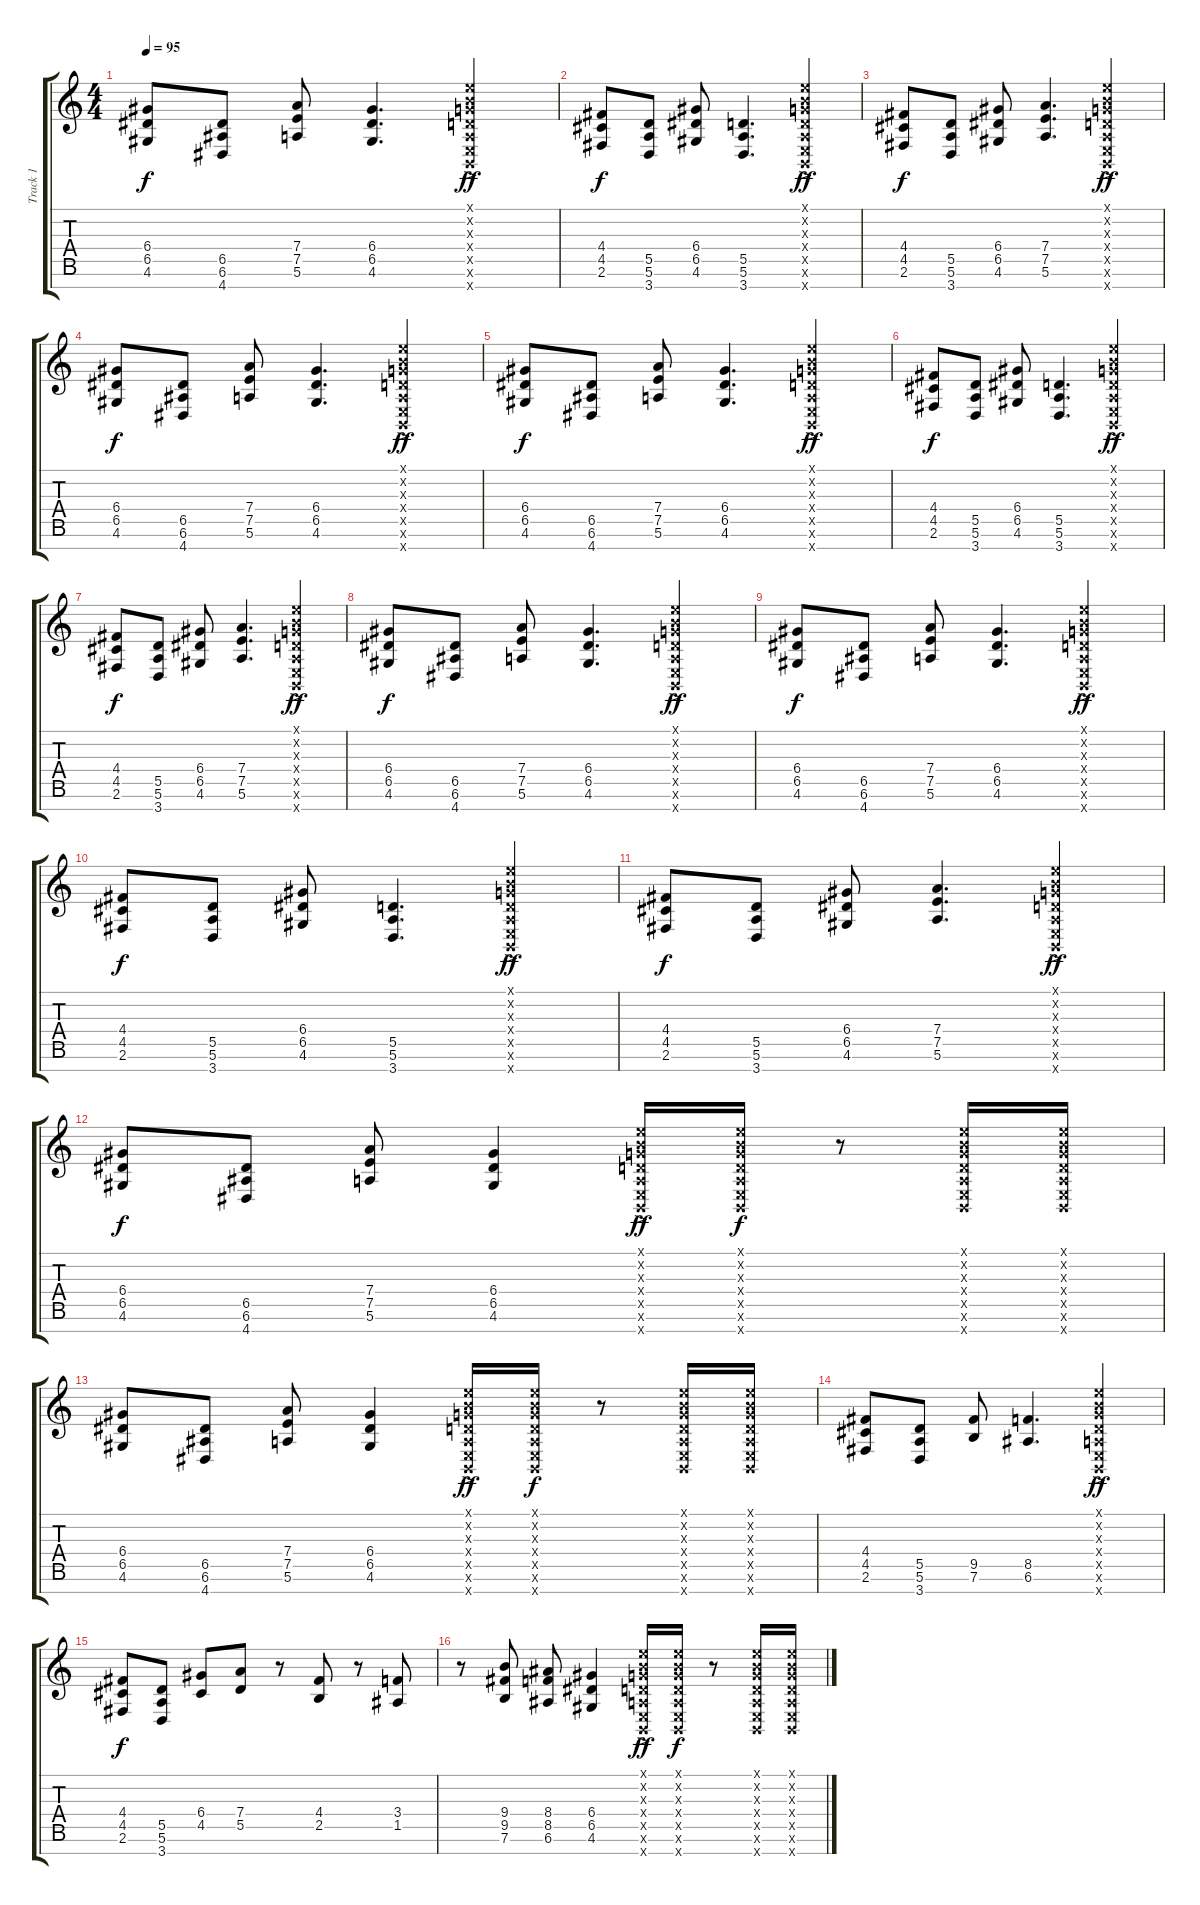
\track ("Track 1" "Track 1") {instrument overdrivenguitar}
\staff {score tabs}
\tuning (E4 B3 G3 D3 A2 E2 B1) {hide}
\ts (4 4)
\tempo 95
\clef g2
\ks c
(6.4 6.5 4.6).8{dy f} (6.5 6.6 4.7).8 (7.4 7.5 5.6).8 (6.4 6.5 4.6).4{d} (0.1{x} 0.2{x} 0.3{x} 0.4{ac x} 0.5{ac x} 0.6{ac x} 0.7{x}).4{dy ff} |
(4.4 4.5 2.6).8{dy f} (5.5 5.6 3.7).8 (6.4 6.5 4.6).8 (5.5 5.6 3.7).4{d} (0.1{x} 0.2{x} 0.3{x} 0.4{ac x} 0.5{ac x} 0.6{ac x} 0.7{x}).4{dy ff} |
(4.4 4.5 2.6).8{dy f} (5.5 5.6 3.7).8 (6.4 6.5 4.6).8 (7.4 7.5 5.6).4{d} (0.1{x} 0.2{x} 0.3{x} 0.4{ac x} 0.5{ac x} 0.6{ac x} 0.7{x}).4{dy ff} |
(6.4 6.5 4.6).8{dy f} (6.5 6.6 4.7).8 (7.4 7.5 5.6).8 (6.4 6.5 4.6).4{d} (0.1{x} 0.2{x} 0.3{x} 0.4{ac x} 0.5{ac x} 0.6{ac x} 0.7{x}).4{dy ff} |
(6.4 6.5 4.6).8{dy f} (6.5 6.6 4.7).8 (7.4 7.5 5.6).8 (6.4 6.5 4.6).4{d} (0.1{x} 0.2{x} 0.3{x} 0.4{ac x} 0.5{ac x} 0.6{ac x} 0.7{x}).4{dy ff} |
(4.4 4.5 2.6).8{dy f} (5.5 5.6 3.7).8 (6.4 6.5 4.6).8 (5.5 5.6 3.7).4{d} (0.1{x} 0.2{x} 0.3{x} 0.4{ac x} 0.5{ac x} 0.6{ac x} 0.7{x}).4{dy ff} |
(4.4 4.5 2.6).8{dy f} (5.5 5.6 3.7).8 (6.4 6.5 4.6).8 (7.4 7.5 5.6).4{d} (0.1{x} 0.2{x} 0.3{x} 0.4{ac x} 0.5{ac x} 0.6{ac x} 0.7{x}).4{dy ff} |
(6.4 6.5 4.6).8{dy f} (6.5 6.6 4.7).8 (7.4 7.5 5.6).8 (6.4 6.5 4.6).4{d} (0.1{x} 0.2{x} 0.3{x} 0.4{ac x} 0.5{ac x} 0.6{ac x} 0.7{x}).4{dy ff} |
(6.4 6.5 4.6).8{dy f} (6.5 6.6 4.7).8 (7.4 7.5 5.6).8 (6.4 6.5 4.6).4{d} (0.1{x} 0.2{x} 0.3{x} 0.4{ac x} 0.5{ac x} 0.6{ac x} 0.7{x}).4{dy ff} |
(4.4 4.5 2.6).8{dy f} (5.5 5.6 3.7).8 (6.4 6.5 4.6).8 (5.5 5.6 3.7).4{d} (0.1{x} 0.2{x} 0.3{x} 0.4{ac x} 0.5{ac x} 0.6{ac x} 0.7{x}).4{dy ff} |
(4.4 4.5 2.6).8{dy f} (5.5 5.6 3.7).8 (6.4 6.5 4.6).8 (7.4 7.5 5.6).4{d} (0.1{x} 0.2{x} 0.3{x} 0.4{ac x} 0.5{ac x} 0.6{ac x} 0.7{x}).4{dy ff} |
(6.4 6.5 4.6).8{dy f} (6.5 6.6 4.7).8 (7.4 7.5 5.6).8 (6.4 6.5 4.6).4 (0.1{x} 0.2{x} 0.3{x} 0.4{ac x} 0.5{ac x} 0.6{ac x} 0.7{x}).16{dy ff} (0.1{x} 0.2{x} 0.3{x} 0.4{x} 0.5{x} 0.6{x} 0.7{x}).16{dy f} r.8 (0.1{x} 0.2{x} 0.3{x} 0.4{x} 0.5{x} 0.6{x} 0.7{x}).16 (0.1{x} 0.2{x} 0.3{x} 0.4{x} 0.5{x} 0.6{x} 0.7{x}).16 |
(6.4 6.5 4.6).8 (6.5 6.6 4.7).8 (7.4 7.5 5.6).8 (6.4 6.5 4.6).4 (0.1{x} 0.2{x} 0.3{x} 0.4{ac x} 0.5{ac x} 0.6{ac x} 0.7{x}).16{dy ff} (0.1{x} 0.2{x} 0.3{x} 0.4{x} 0.5{x} 0.6{x} 0.7{x}).16{dy f} r.8 (0.1{x} 0.2{x} 0.3{x} 0.4{x} 0.5{x} 0.6{x} 0.7{x}).16 (0.1{x} 0.2{x} 0.3{x} 0.4{x} 0.5{x} 0.6{x} 0.7{x}).16 |
(4.4 4.5 2.6).8 (5.5 5.6 3.7).8 (9.5 7.6).8 (8.5 6.6).4{d} (0.1{x} 0.2{x} 0.3{x} 0.4{ac x} 0.5{ac x} 0.6{ac x} 0.7{x}).4{dy ff} |
(4.4 4.5 2.6).8{dy f} (5.5 5.6 3.7).8 (6.4 4.5).8 (7.4 5.5).8 r.8 (4.4 2.5).8 r.8 (3.4 1.5).8 |
r.8 (9.4 9.5 7.6).8 (8.4 8.5 6.6).8 (6.4 6.5 4.6).4 (0.1{x} 0.2{x} 0.3{x} 0.4{ac x} 0.5{ac x} 0.6{ac x} 0.7{x}).16{dy ff} (0.1{x} 0.2{x} 0.3{x} 0.4{x} 0.5{x} 0.6{x} 0.7{x}).16{dy f} r.8 (0.1{x} 0.2{x} 0.3{x} 0.4{x} 0.5{x} 0.6{x} 0.7{x}).16 (0.1{x} 0.2{x} 0.3{x} 0.4{x} 0.5{x} 0.6{x} 0.7{x}).16
